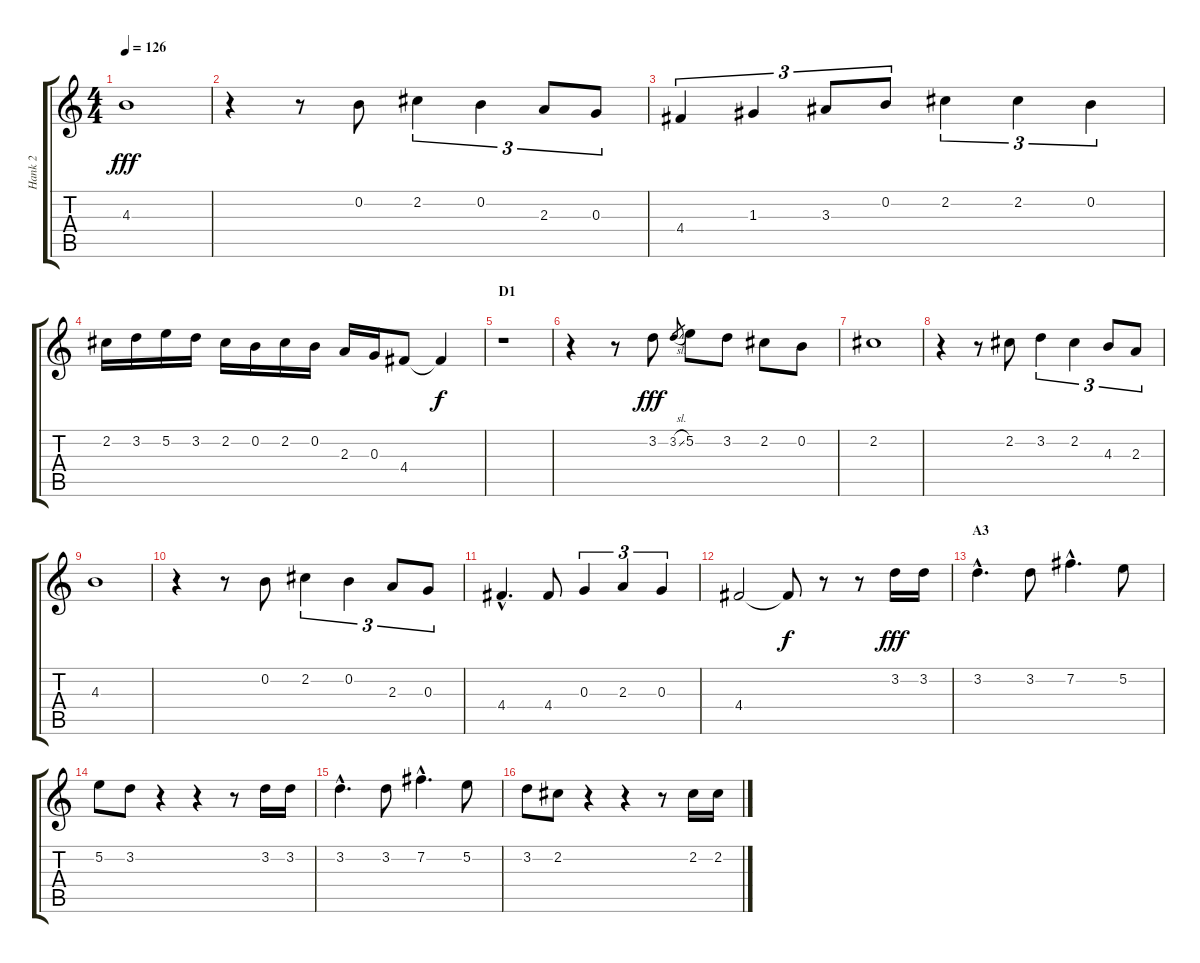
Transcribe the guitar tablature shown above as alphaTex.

\track ("Hank 2" "Hank 2") {instrument electricguitarjazz}
\staff {score tabs}
\tuning (E4 B3 G3 D3 A2 E2) {hide}
\ts (4 4)
\tempo 126
\clef g2
\ks c
4.3.1{dy fff} |
r.4 r.8 0.2.8 2.2.4{tu (3 2)} 0.2.4{tu (3 2)} 2.3.8{tu (3 2)} 0.3.8{tu (3 2)} |
4.4.4{tu (3 2)} 1.3.4{tu (3 2)} 3.3.8{tu (3 2)} 0.2.8{tu (3 2)} 2.2.4{tu (3 2)} 2.2.4{tu (3 2)} 0.2.4{tu (3 2)} |
2.2.16 3.2.16 5.2.16 3.2.16 2.2.16 0.2.16 2.2.16 0.2.16 2.3.16 0.3.16 4.4.8 4.4{t}.4{dy f} |
\section ("" "D1")
r.1 |
r.4 r.8 3.2.8{dy fff} 3.2{sl}.8{gr} 5.2.8 3.2.8 2.2.8 0.2.8 |
2.2.1 |
r.4 r.8 2.2.8 3.2.4{tu (3 2)} 2.2.4{tu (3 2)} 4.3.8{tu (3 2)} 2.3.8{tu (3 2)} |
4.3.1 |
r.4 r.8 0.2.8 2.2.4{tu (3 2)} 0.2.4{tu (3 2)} 2.3.8{tu (3 2)} 0.3.8{tu (3 2)} |
4.4{hac}.4{d} 4.4.8 0.3.4{tu (3 2)} 2.3.4{tu (3 2)} 0.3.4{tu (3 2)} |
4.4.2 4.4{t}.8{dy f} r.8 r.8 3.2.16{dy fff} 3.2.16 |
\section ("" "A3")
3.2{hac}.4{d} 3.2.8 7.2{hac}.4{d} 5.2.8 |
5.2.8 3.2.8 r.4 r.4 r.8 3.2.16 3.2.16 |
3.2{hac}.4{d} 3.2.8 7.2{hac}.4{d} 5.2.8 |
3.2.8 2.2.8 r.4 r.4 r.8 2.2.16 2.2.16
